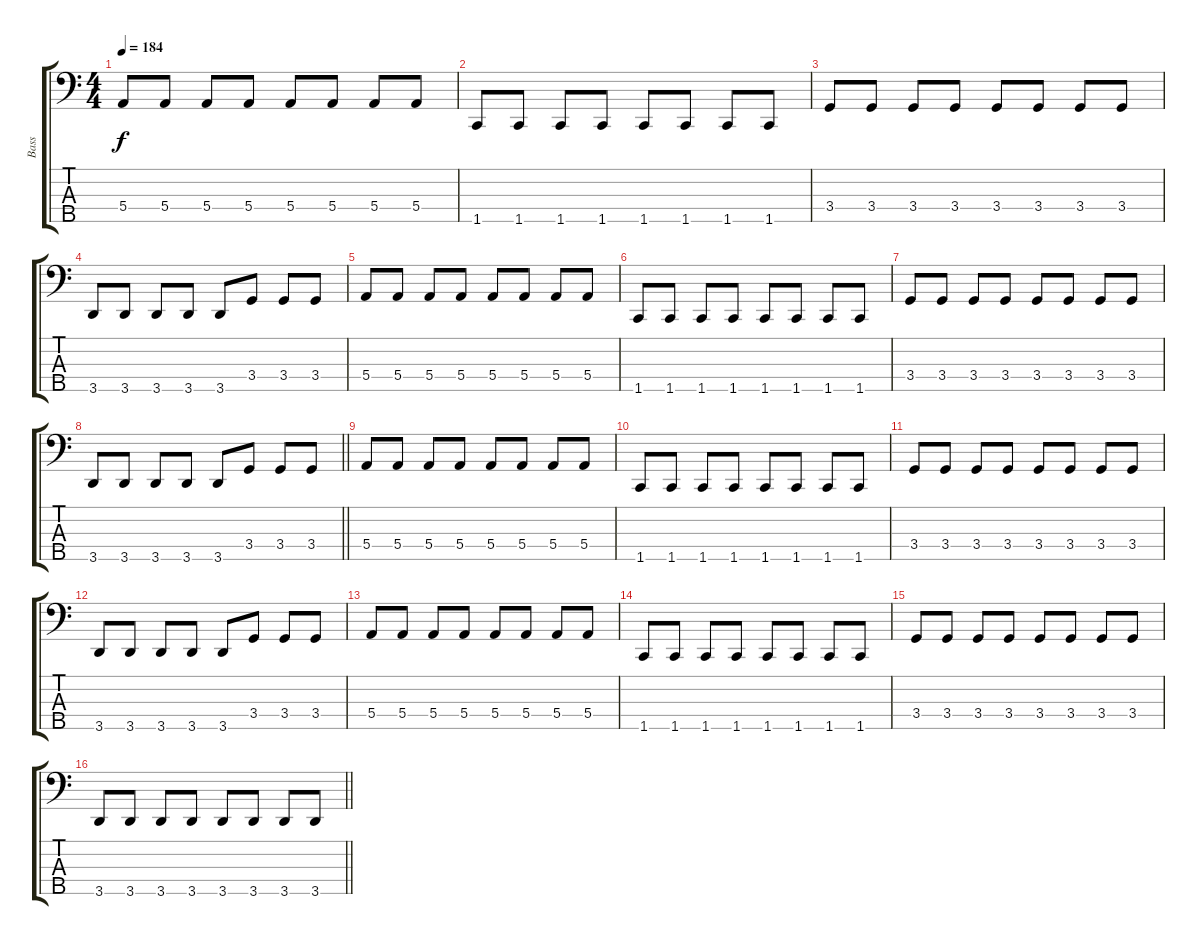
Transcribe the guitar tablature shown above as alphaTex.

\track ("Bass" "Bass") {instrument electricbassfinger}
\staff {score tabs}
\tuning (G2 D2 A1 E1 B0) {hide}
\ts (4 4)
\section ("" "")
\tempo 184
\clef f4
\ks c
5.4.8{dy f} 5.4.8 5.4.8 5.4.8 5.4.8 5.4.8 5.4.8 5.4.8 |
1.5.8 1.5.8 1.5.8 1.5.8 1.5.8 1.5.8 1.5.8 1.5.8 |
3.4.8 3.4.8 3.4.8 3.4.8 3.4.8 3.4.8 3.4.8 3.4.8 |
3.5.8 3.5.8 3.5.8 3.5.8 3.5.8 3.4.8 3.4.8 3.4.8 |
5.4.8 5.4.8 5.4.8 5.4.8 5.4.8 5.4.8 5.4.8 5.4.8 |
1.5.8 1.5.8 1.5.8 1.5.8 1.5.8 1.5.8 1.5.8 1.5.8 |
3.4.8 3.4.8 3.4.8 3.4.8 3.4.8 3.4.8 3.4.8 3.4.8 |
\barLineRight lightlight
3.5.8 3.5.8 3.5.8 3.5.8 3.5.8 3.4.8 3.4.8 3.4.8 |
5.4.8 5.4.8 5.4.8 5.4.8 5.4.8 5.4.8 5.4.8 5.4.8 |
1.5.8 1.5.8 1.5.8 1.5.8 1.5.8 1.5.8 1.5.8 1.5.8 |
3.4.8 3.4.8 3.4.8 3.4.8 3.4.8 3.4.8 3.4.8 3.4.8 |
3.5.8 3.5.8 3.5.8 3.5.8 3.5.8 3.4.8 3.4.8 3.4.8 |
5.4.8 5.4.8 5.4.8 5.4.8 5.4.8 5.4.8 5.4.8 5.4.8 |
1.5.8 1.5.8 1.5.8 1.5.8 1.5.8 1.5.8 1.5.8 1.5.8 |
3.4.8 3.4.8 3.4.8 3.4.8 3.4.8 3.4.8 3.4.8 3.4.8 |
\barLineRight lightlight
3.5.8 3.5.8 3.5.8 3.5.8 3.5.8 3.5.8 3.5.8 3.5.8
